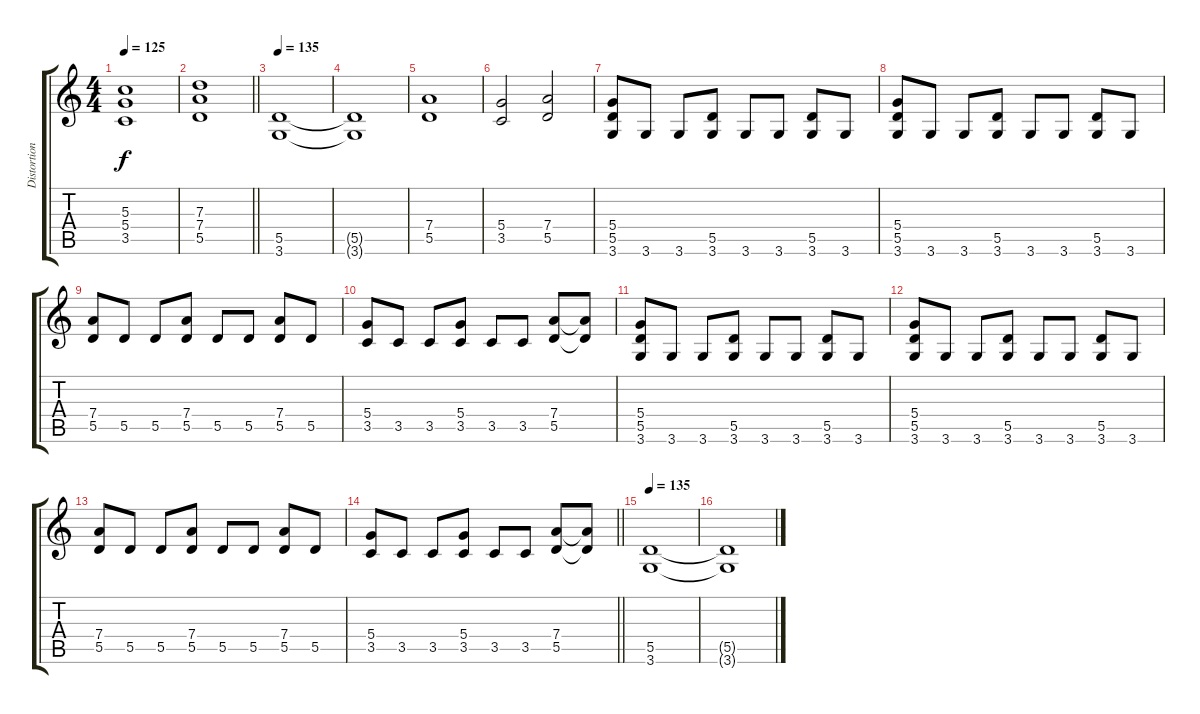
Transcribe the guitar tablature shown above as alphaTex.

\track ("Distortion Guitar" "Distortion") {instrument distortionguitar}
\staff {score tabs}
\tuning (E4 B3 G3 D3 A2 E2) {hide}
\ts (4 4)
\tempo 125
\clef g2
\ks c
(5.3 5.4 3.5).1{dy f} |
\barLineRight lightlight
(7.3 7.4 5.5).1 |
\tempo 135
(5.5 3.6).1 |
(5.5{t} 3.6{t}).1 |
(7.4 5.5).1 |
(5.4 3.5).2 (7.4 5.5).2 |
(5.4 5.5 3.6).8 3.6.8 3.6.8 (5.5 3.6).8 3.6.8 3.6.8 (5.5 3.6).8 3.6.8 |
(5.4 5.5 3.6).8 3.6.8 3.6.8 (5.5 3.6).8 3.6.8 3.6.8 (5.5 3.6).8 3.6.8 |
(7.4 5.5).8 5.5.8 5.5.8 (7.4 5.5).8 5.5.8 5.5.8 (7.4 5.5).8 5.5.8 |
(5.4 3.5).8 3.5.8 3.5.8 (5.4 3.5).8 3.5.8 3.5.8 (7.4 5.5).8 (7.4{t} 5.5{t}).8 |
(5.4 5.5 3.6).8 3.6.8 3.6.8 (5.5 3.6).8 3.6.8 3.6.8 (5.5 3.6).8 3.6.8 |
(5.4 5.5 3.6).8 3.6.8 3.6.8 (5.5 3.6).8 3.6.8 3.6.8 (5.5 3.6).8 3.6.8 |
(7.4 5.5).8 5.5.8 5.5.8 (7.4 5.5).8 5.5.8 5.5.8 (7.4 5.5).8 5.5.8 |
\barLineRight lightlight
(5.4 3.5).8 3.5.8 3.5.8 (5.4 3.5).8 3.5.8 3.5.8 (7.4 5.5).8 (7.4{t} 5.5{t}).8 |
\tempo 135
(5.5 3.6).1 |
(5.5{t} 3.6{t}).1
